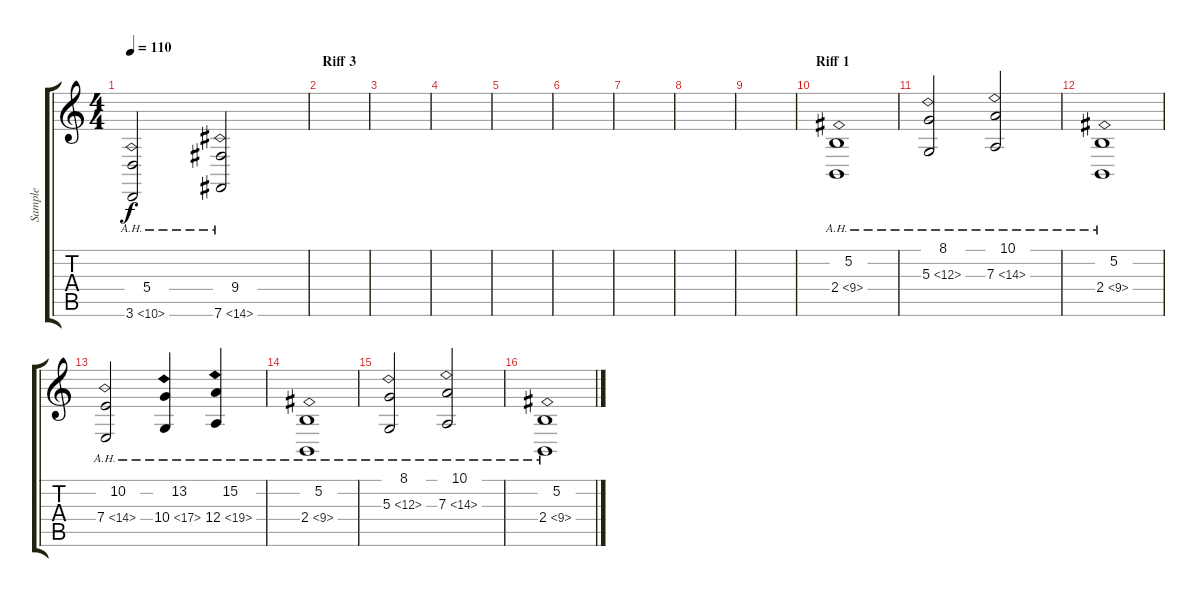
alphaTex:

\track ("Sample" "Sample") {instrument stringensemble1}
\staff {score tabs}
\tuning (B3 Gb3 D3 A2 E2 B1) {hide}
\ts (4 4)
\tempo 110
\clef g2
\ks c
(5.4 3.6{ah 7}).2{dy f} (9.4 7.6{ah 7}).2 |
\section ("" "Riff 3")
|
|
|
|
|
|
|
|
\section ("" "Riff 1")
(5.2 2.4{ah 7}).1 |
(8.1 5.3{ah 7}).2 (10.1 7.3{ah 7}).2 |
(5.2 2.4{ah 7}).1 |
(10.2 7.4{ah 7}).2 (13.2 10.4{ah 7}).4 (15.2 12.4{ah 7}).4 |
(5.2 2.4{ah 7}).1 |
(8.1 5.3{ah 7}).2 (10.1 7.3{ah 7}).2 |
(5.2 2.4{ah 7}).1
